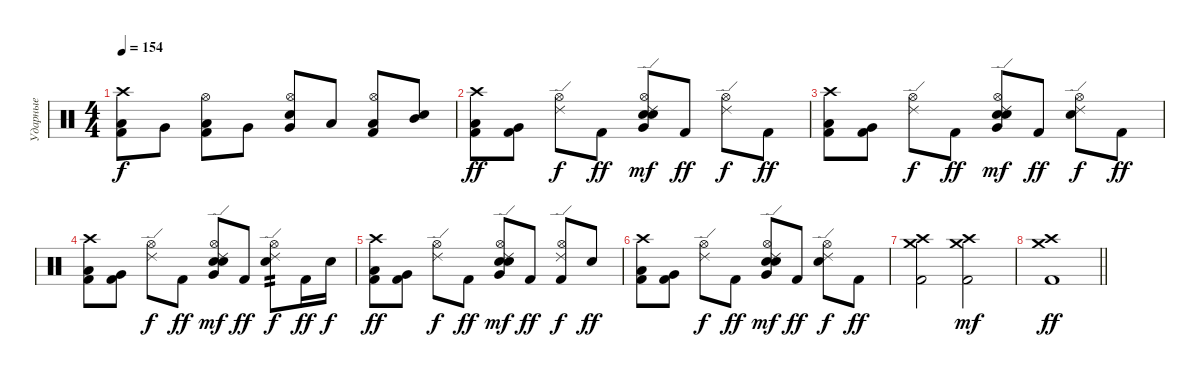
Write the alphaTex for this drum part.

\track ("Ударные" "Ударные") {instrument percussion}
\staff {score}
\articulation defaults
\ts (4 4)
\tempo 154
\clef neutral
\ks c
("Crash high (hit)" "Low Floor Tom (hit)" "Kick (hit) 2").8{dy f} "Very Low Tom (hit)".8 ("Hi-Hat (open)" "Low Floor Tom (hit)" "Kick (hit) 2").8 "Very Low Tom (hit)".8 ("Hi-Hat (open)" "Very Low Tom (hit)" "Electric Snare (hit)").8 "Low Floor Tom (hit)".8 ("Hi-Hat (open)" "Low Tom (hit)" "Kick (hit) 2").8 ("Mid Tom (hit)" "Electric Snare (hit)").8 |
("Crash high (hit)" "Low Floor Tom (hit)" "Kick (hit) 2").8{dy ff} ("Very Low Tom (hit)" "Kick (hit) 2").8 ("Hi-Hat (open)" "Ride (edge) 2").8{dy f} "Kick (hit) 2".8{dy ff} ("Hi-Hat (open)" "Snare (hit) 2" "Electric Snare (hit)" "Very Low Tom (hit)" "Ride (edge) 2").8{dy mf} "Kick (hit) 2".8{dy ff} ("Hi-Hat (open)" "Ride (edge) 2").8{dy f} "Kick (hit) 2".8{dy ff} |
("Crash high (hit)" "Low Floor Tom (hit)" "Kick (hit) 2").8 ("Very Low Tom (hit)" "Kick (hit) 2").8 ("Hi-Hat (open)" "Ride (edge) 2").8{dy f} "Kick (hit) 2".8{dy ff} ("Hi-Hat (open)" "Snare (hit) 2" "Electric Snare (hit)" "Very Low Tom (hit)" "Ride (edge) 2").8{dy mf} "Kick (hit) 2".8{dy ff} ("Hi-Hat (open)" "Electric Snare (hit)" "Ride (edge) 2").8{dy f} "Kick (hit) 2".8{dy ff} |
("Crash high (hit)" "Low Floor Tom (hit)" "Kick (hit) 2").8 ("Very Low Tom (hit)" "Kick (hit) 2").8 ("Hi-Hat (open)" "Ride (edge) 2").8{dy f} "Kick (hit) 2".8{dy ff} ("Hi-Hat (open)" "Snare (hit) 2" "Electric Snare (hit)" "Very Low Tom (hit)" "Ride (edge) 2").8{dy mf} "Kick (hit) 2".8{dy ff} ("Hi-Hat (open)" "Electric Snare (hit)" "Ride (edge) 2").8{tp 2 dy f} "Kick (hit) 2".16{dy ff} "Electric Snare (hit)".16{dy f} |
("Crash high (hit)" "Low Floor Tom (hit)" "Kick (hit) 2").8{dy ff} ("Very Low Tom (hit)" "Kick (hit) 2").8 ("Hi-Hat (open)" "Ride (edge) 2").8{dy f} "Kick (hit) 2".8{dy ff} ("Hi-Hat (open)" "Snare (hit) 2" "Electric Snare (hit)" "Very Low Tom (hit)" "Ride (edge) 2").8{dy mf} "Kick (hit) 2".8{dy ff} ("Hi-Hat (open)" "Kick (hit) 2" "Ride (edge) 2").8{dy f} "Electric Snare (hit)".8{dy ff} |
("Crash high (hit)" "Low Floor Tom (hit)" "Kick (hit) 2").8 ("Very Low Tom (hit)" "Kick (hit) 2").8 ("Hi-Hat (open)" "Ride (edge) 2").8{dy f} "Kick (hit) 2".8{dy ff} ("Hi-Hat (open)" "Snare (hit) 2" "Electric Snare (hit)" "Very Low Tom (hit)" "Ride (edge) 2").8{dy mf} "Kick (hit) 2".8{dy ff} ("Hi-Hat (open)" "Electric Snare (hit)" "Ride (edge) 2").8{dy f} "Kick (hit) 2".8{dy ff} |
("Crash medium (hit)" "Crash high (hit)" "Kick (hit) 2").2 ("Crash medium (hit)" "Crash high (hit)" "Kick (hit) 2").2{dy mf} |
\barLineRight lightlight
("Kick (hit) 2" "Crash medium (hit)" "Crash high (hit)").1{dy ff}
